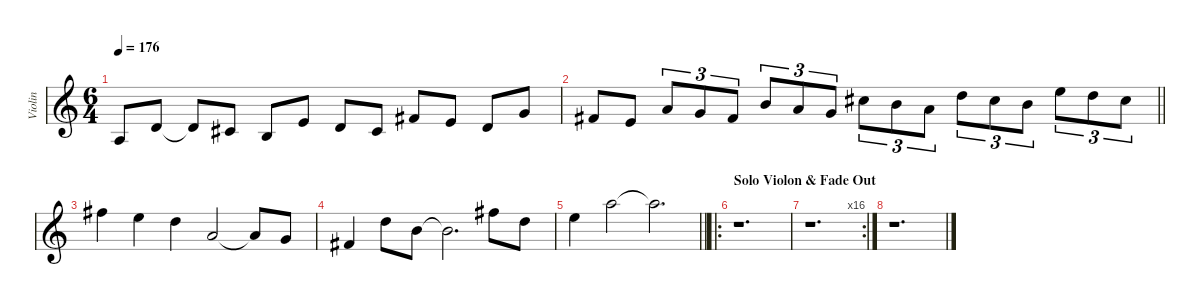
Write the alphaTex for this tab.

\hideDynamics
\bracketExtendMode groupsimilarinstruments
\otherSystemsTrackNameOrientation horizontal
\track ("Violin" "Violin") {instrument violin}
\staff {score}
\tuning (E4 B3 G3 D3 A2 E2)
\ts (6 4)
\tempo 176
\clef g2
\ks c
2.3.8{dy f beam Up} 7.3.8{beam Up} 7.3{t}.8{beam Up} 6.3{acc #}.8{beam Up} 4.3.8{beam Up} 5.2.8{beam Up} 3.2.8{beam Up} 2.2{acc #}.8{beam Up} 7.2{acc #}.8{beam Up} 5.2.8{beam Up} 3.2.8{beam Up} 8.2.8{beam Up} |
\barLineRight lightlight
7.2{acc #}.8{beam Up} 5.2.8{beam Up} 10.2.8{tu (3 2) beam Up} 8.2.8{tu (3 2) beam Up} 7.2{acc #}.8{tu (3 2) beam Up} 12.2.8{tu (3 2) beam Up} 10.2.8{tu (3 2) beam Up} 8.2.8{tu (3 2) beam Up} 14.2{acc #}.8{tu (3 2) beam Down} 12.2.8{tu (3 2) beam Down} 10.2.8{tu (3 2) beam Down} 15.2.8{tu (3 2) beam Down} 14.2{acc #}.8{tu (3 2) beam Down} 12.2.8{tu (3 2) beam Down} 17.2.8{tu (3 2) beam Down} 15.2.8{tu (3 2) beam Down} 14.2{acc #}.8{tu (3 2) beam Down} |
14.1{acc #}.4{beam Down} 12.1.4{beam Down} 10.1.4{beam Down} 10.2.2{beam Up} 10.2{t}.8{beam Up} 8.2.8{beam Up} |
7.2{acc #}.4{beam Up} 10.1.8{beam Down} 7.1.8{beam Down} 7.1{t}.2{d beam Down} 14.1{acc #}.8{beam Down} 10.1.8{beam Down} |
\barLineRight lightlight
12.1.4{beam Down} 17.1.2{beam Down} 17.1{t}.2{d beam Down} |
\ro
\section ("" "Solo Violon & Fade Out")
r.1{d beam Down} |
\rc 16
r.1{d beam Down} |
r.1{d beam Down}
